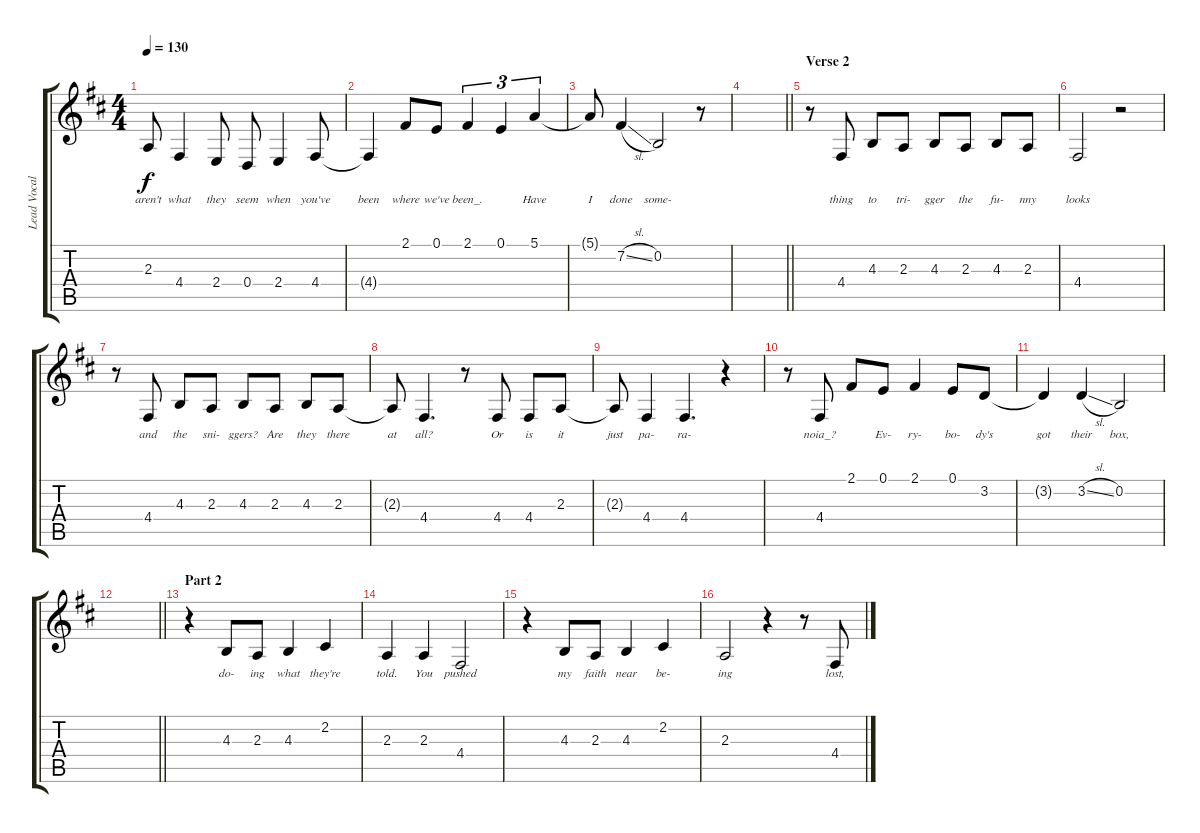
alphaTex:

\track ("Lead Vocals - Alex Turner" "Lead Vocal") {instrument altosax}
\staff {score tabs}
\tuning (E4 B3 G3 D3 A2 E2) {hide}
\ts (4 4)
\tempo 130
\clef g2
\ks d
2.3{t}.8{lyrics (0 "aren't") lyrics (1 "") lyrics (2 "") lyrics (3 "") lyrics (4 "") dy f} 4.4.4{lyrics (0 "what") lyrics (1 "") lyrics (2 "") lyrics (3 "") lyrics (4 "")} 2.4.8{lyrics (0 "they") lyrics (1 "") lyrics (2 "") lyrics (3 "") lyrics (4 "")} 0.4.8{lyrics (0 "seem") lyrics (1 "") lyrics (2 "") lyrics (3 "") lyrics (4 "")} 2.4.4{lyrics (0 "when") lyrics (1 "") lyrics (2 "") lyrics (3 "") lyrics (4 "")} 4.4.8{lyrics (0 "you've") lyrics (1 "") lyrics (2 "") lyrics (3 "") lyrics (4 "")} |
4.4{t}.4{lyrics (0 "been") lyrics (1 "") lyrics (2 "") lyrics (3 "") lyrics (4 "")} 2.1.8{lyrics (0 "where") lyrics (1 "") lyrics (2 "") lyrics (3 "") lyrics (4 "")} 0.1.8{lyrics (0 "we've") lyrics (1 "") lyrics (2 "") lyrics (3 "") lyrics (4 "")} 2.1.4{tu (3 2) lyrics (0 "been_.") lyrics (1 "") lyrics (2 "") lyrics (3 "") lyrics (4 "")} 0.1.4{tu (3 2) lyrics (0 "") lyrics (1 "") lyrics (2 "") lyrics (3 "") lyrics (4 "")} 5.1.4{tu (3 2) lyrics (0 "Have") lyrics (1 "") lyrics (2 "") lyrics (3 "") lyrics (4 "")} |
5.1{t}.8{lyrics (0 "I") lyrics (1 "") lyrics (2 "") lyrics (3 "") lyrics (4 "")} 7.2{sl}.4{lyrics (0 "done") lyrics (1 "") lyrics (2 "") lyrics (3 "") lyrics (4 "")} 0.2.2{lyrics (0 "some-") lyrics (1 "") lyrics (2 "") lyrics (3 "") lyrics (4 "")} r.8 |
\barLineRight lightlight
|
\section ("" "Verse 2")
r.8 4.4.8{lyrics (0 "thing") lyrics (1 "") lyrics (2 "") lyrics (3 "") lyrics (4 "")} 4.3.8{lyrics (0 "to") lyrics (1 "") lyrics (2 "") lyrics (3 "") lyrics (4 "")} 2.3.8{lyrics (0 "tri-") lyrics (1 "") lyrics (2 "") lyrics (3 "") lyrics (4 "")} 4.3.8{lyrics (0 "gger") lyrics (1 "") lyrics (2 "") lyrics (3 "") lyrics (4 "")} 2.3.8{lyrics (0 "the") lyrics (1 "") lyrics (2 "") lyrics (3 "") lyrics (4 "")} 4.3.8{lyrics (0 "fu-") lyrics (1 "") lyrics (2 "") lyrics (3 "") lyrics (4 "")} 2.3.8{lyrics (0 "nny") lyrics (1 "") lyrics (2 "") lyrics (3 "") lyrics (4 "")} |
4.4.2{lyrics (0 "looks") lyrics (1 "") lyrics (2 "") lyrics (3 "") lyrics (4 "")} r.2 |
r.8 4.4.8{lyrics (0 "and") lyrics (1 "") lyrics (2 "") lyrics (3 "") lyrics (4 "")} 4.3.8{lyrics (0 "the") lyrics (1 "") lyrics (2 "") lyrics (3 "") lyrics (4 "")} 2.3.8{lyrics (0 "sni-") lyrics (1 "") lyrics (2 "") lyrics (3 "") lyrics (4 "")} 4.3.8{lyrics (0 "ggers?") lyrics (1 "") lyrics (2 "") lyrics (3 "") lyrics (4 "")} 2.3.8{lyrics (0 "Are") lyrics (1 "") lyrics (2 "") lyrics (3 "") lyrics (4 "")} 4.3.8{lyrics (0 "they") lyrics (1 "") lyrics (2 "") lyrics (3 "") lyrics (4 "")} 2.3.8{lyrics (0 "there") lyrics (1 "") lyrics (2 "") lyrics (3 "") lyrics (4 "")} |
2.3{t}.8{lyrics (0 "at") lyrics (1 "") lyrics (2 "") lyrics (3 "") lyrics (4 "")} 4.4.4{d lyrics (0 "all?") lyrics (1 "") lyrics (2 "") lyrics (3 "") lyrics (4 "")} r.8 4.4.8{lyrics (0 "Or") lyrics (1 "") lyrics (2 "") lyrics (3 "") lyrics (4 "")} 4.4.8{lyrics (0 "is") lyrics (1 "") lyrics (2 "") lyrics (3 "") lyrics (4 "")} 2.3.8{lyrics (0 "it") lyrics (1 "") lyrics (2 "") lyrics (3 "") lyrics (4 "")} |
2.3{t}.8{lyrics (0 "just") lyrics (1 "") lyrics (2 "") lyrics (3 "") lyrics (4 "")} 4.4.4{lyrics (0 "pa-") lyrics (1 "") lyrics (2 "") lyrics (3 "") lyrics (4 "")} 4.4.4{d lyrics (0 "ra-") lyrics (1 "") lyrics (2 "") lyrics (3 "") lyrics (4 "")} r.4 |
r.8 4.4.8{lyrics (0 "noia_?") lyrics (1 "") lyrics (2 "") lyrics (3 "") lyrics (4 "")} 2.1.8{lyrics (0 "") lyrics (1 "") lyrics (2 "") lyrics (3 "") lyrics (4 "")} 0.1.8{lyrics (0 "Ev-") lyrics (1 "") lyrics (2 "") lyrics (3 "") lyrics (4 "")} 2.1.4{lyrics (0 "ry-") lyrics (1 "") lyrics (2 "") lyrics (3 "") lyrics (4 "")} 0.1.8{lyrics (0 "bo-") lyrics (1 "") lyrics (2 "") lyrics (3 "") lyrics (4 "")} 3.2.8{lyrics (0 "dy's") lyrics (1 "") lyrics (2 "") lyrics (3 "") lyrics (4 "")} |
3.2{t}.4{lyrics (0 "got") lyrics (1 "") lyrics (2 "") lyrics (3 "") lyrics (4 "")} 3.2{sl}.4{lyrics (0 "their") lyrics (1 "") lyrics (2 "") lyrics (3 "") lyrics (4 "")} 0.2.2{lyrics (0 "box,") lyrics (1 "") lyrics (2 "") lyrics (3 "") lyrics (4 "")} |
\barLineRight lightlight
|
\section ("" "Part 2")
r.4 4.3.8{lyrics (0 "do-") lyrics (1 "") lyrics (2 "") lyrics (3 "") lyrics (4 "")} 2.3.8{lyrics (0 "ing") lyrics (1 "") lyrics (2 "") lyrics (3 "") lyrics (4 "")} 4.3.4{lyrics (0 "what") lyrics (1 "") lyrics (2 "") lyrics (3 "") lyrics (4 "")} 2.2.4{lyrics (0 "they're") lyrics (1 "") lyrics (2 "") lyrics (3 "") lyrics (4 "")} |
2.3.4{lyrics (0 "told.") lyrics (1 "") lyrics (2 "") lyrics (3 "") lyrics (4 "")} 2.3.4{lyrics (0 "You") lyrics (1 "") lyrics (2 "") lyrics (3 "") lyrics (4 "")} 4.4.2{lyrics (0 "pushed") lyrics (1 "") lyrics (2 "") lyrics (3 "") lyrics (4 "")} |
r.4 4.3.8{lyrics (0 "my") lyrics (1 "") lyrics (2 "") lyrics (3 "") lyrics (4 "")} 2.3.8{lyrics (0 "faith") lyrics (1 "") lyrics (2 "") lyrics (3 "") lyrics (4 "")} 4.3.4{lyrics (0 "near") lyrics (1 "") lyrics (2 "") lyrics (3 "") lyrics (4 "")} 2.2.4{lyrics (0 "be-") lyrics (1 "") lyrics (2 "") lyrics (3 "") lyrics (4 "")} |
2.3.2{lyrics (0 "ing") lyrics (1 "") lyrics (2 "") lyrics (3 "") lyrics (4 "")} r.4 r.8 4.4.8{lyrics (0 "lost,") lyrics (1 "") lyrics (2 "") lyrics (3 "") lyrics (4 "")}
